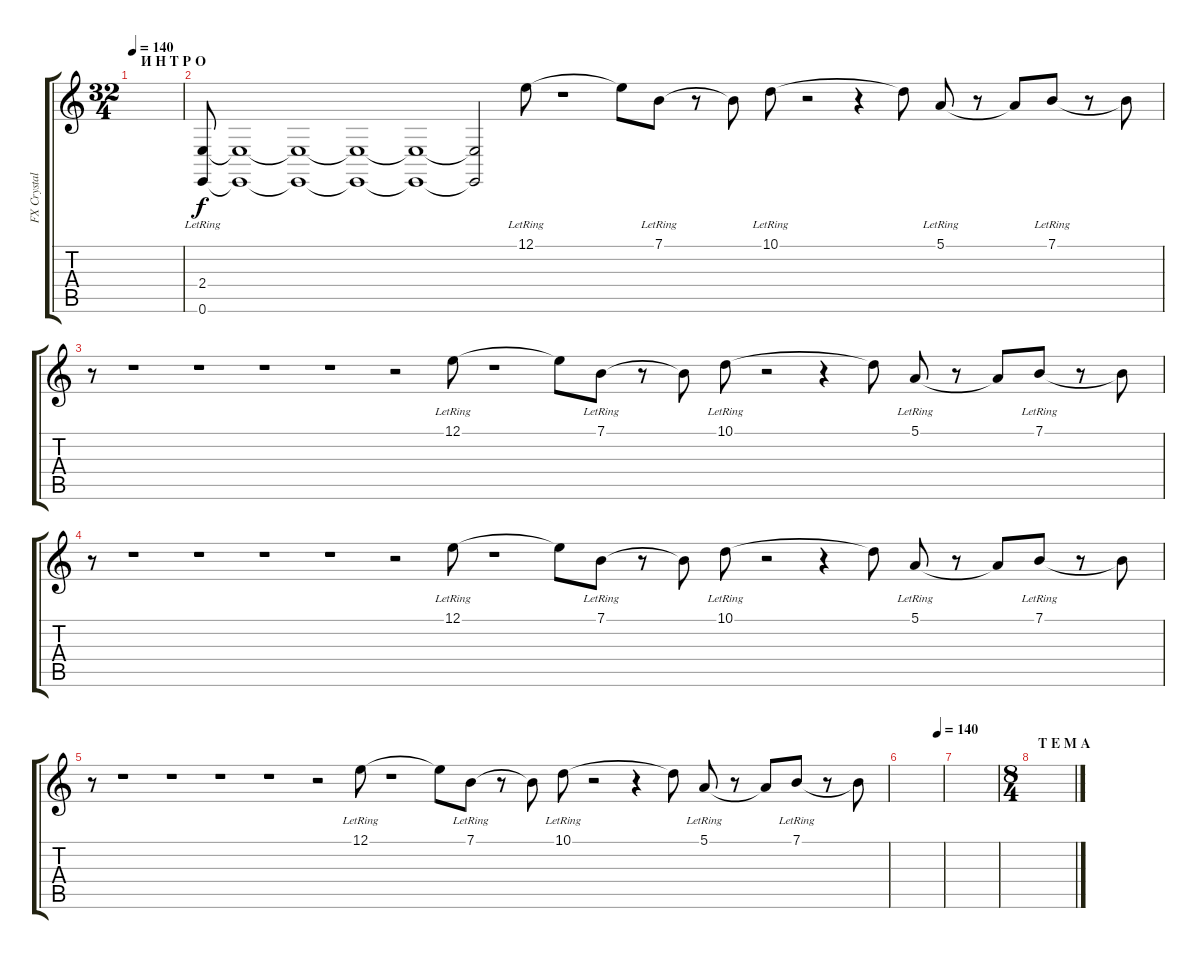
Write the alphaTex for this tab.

\track ("FX Crystal" "FX Crystal") {instrument fx3crystal}
\staff {score tabs}
\tuning (E4 B3 G3 D3 A2 E2) {hide}
\ts (32 4)
\section ("" "  И Н Т Р О")
\tempo 140
\tempo 120
\tempo 140
\clef g2
\ks c
|
(2.4{lr} 0.6{lr}).8 (2.4{t} 0.6{t}).1{dy f} (2.4{t} 0.6{t}).1 (2.4{t} 0.6{t}).1 (2.4{t} 0.6{t}).1 (2.4{t} 0.6{t}).2 12.1{lr}.8 r.1 12.1{t}.8 7.1{lr}.8 r.8 7.1{t}.8 10.1{lr}.8 r.2 r.4 10.1{t}.8 5.1{lr}.8 r.8 5.1{t}.8 7.1{lr}.8 r.8 7.1{t}.8 |
r.8 r.1 r.1 r.1 r.1 r.2 12.1{lr}.8 r.1 12.1{t}.8 7.1{lr}.8 r.8 7.1{t}.8 10.1{lr}.8 r.2 r.4 10.1{t}.8 5.1{lr}.8 r.8 5.1{t}.8 7.1{lr}.8 r.8 7.1{t}.8 |
r.8 r.1 r.1 r.1 r.1 r.2 12.1{lr}.8 r.1 12.1{t}.8 7.1{lr}.8 r.8 7.1{t}.8 10.1{lr}.8 r.2 r.4 10.1{t}.8 5.1{lr}.8 r.8 5.1{t}.8 7.1{lr}.8 r.8 7.1{t}.8 |
r.8 r.1 r.1 r.1 r.1 r.2 12.1{lr}.8 r.1 12.1{t}.8 7.1{lr}.8 r.8 7.1{t}.8 10.1{lr}.8 r.2 r.4 10.1{t}.8 5.1{lr}.8 r.8 5.1{t}.8 7.1{lr}.8 r.8 7.1{t}.8 |
\tempo (140 0.875)
|
|
\ts (8 4)
\section ("" " Т Е М А")
